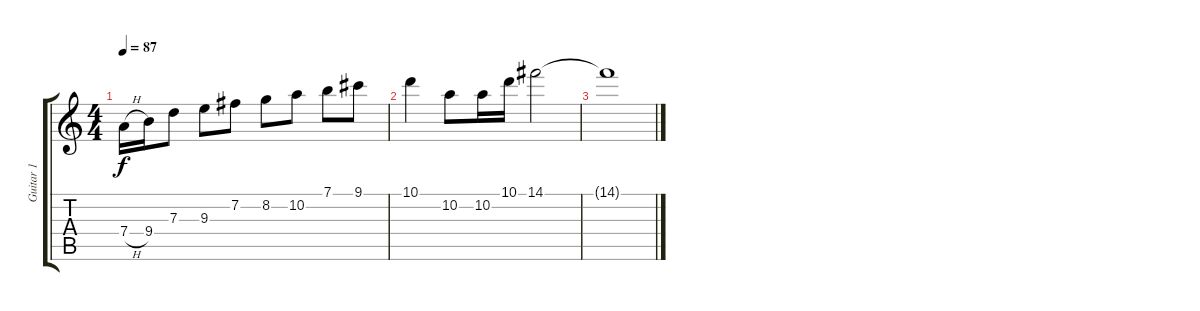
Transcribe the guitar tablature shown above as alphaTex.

\track ("Guitar 1" "Guitar 1") {instrument overdrivenguitar}
\staff {score tabs}
\tuning (E4 B3 G3 D3 A2 E2) {hide}
\ts (4 4)
\tempo 87
\clef g2
\ks c
7.4{h}.16{dy f} 9.4.16 7.3.8 9.3.8 7.2.8 8.2.8 10.2.8 7.1.8 9.1.8 |
10.1.4 10.2.8 10.2.16 10.1.16 14.1.2 |
14.1{t}.1
